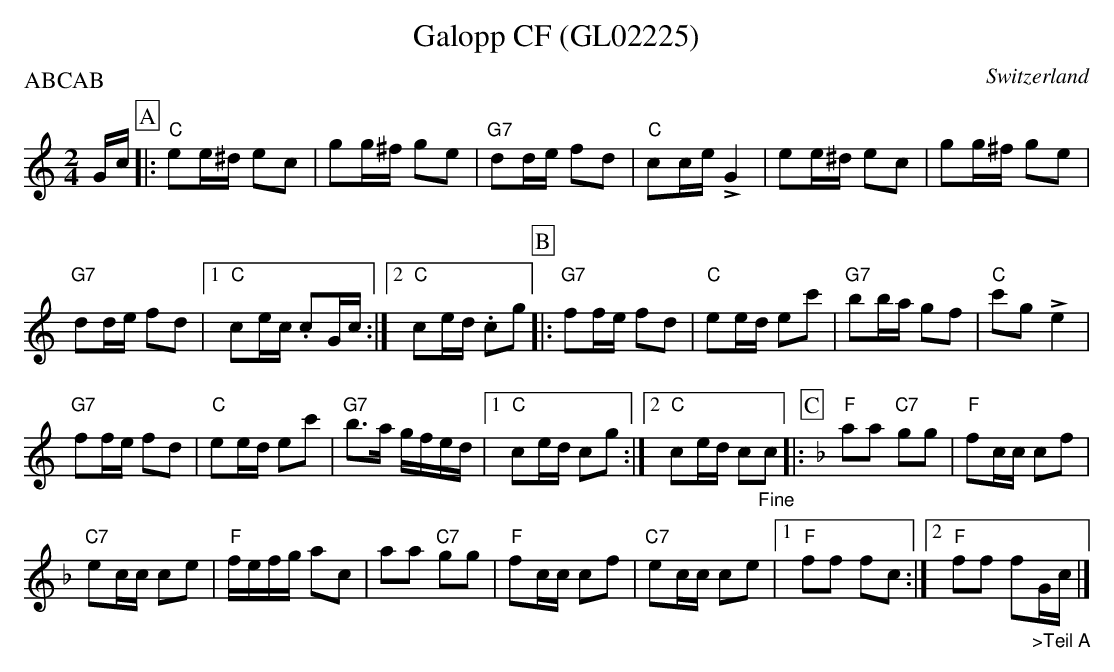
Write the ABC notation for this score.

X:1
T:Galopp CF (GL02225)
O:Switzerland
P:ABCAB
M:2/4
L:1/16
K:C major
Gc [P:A] |: "C"e2e^d e2c2 | g2g^f g2e2 | "G7"d2de f2d2 | "C"c2ce!>!G4 | e2e^d e2c2 | g2g^f g2e2 |
"G7"d2de f2d2 |1 "C"c2ec .c2Gc :|2 "C"c2ed .c2g2 [P:B] |: "G7"f2fe f2d2 | "C"e2ed e2c'2 | "G7"b2ba g2f2 | "C"c'2g2!>!e4 |
"G7"f2fe f2d2 | "C"e2ed e2c'2 | "G7"b3a gfed |1 "C"c2ed c2g2 :|2 "C"c2ed c2"_Fine"c2 |: [P:C] [K:F] "F"a2a2 "C7"g2g2 | "F"f2cc c2f2 |
"C7"e2cc c2e2 |  "F"fefg a2c2  | a2a2  "C7"g2g2 |  "F"f2cc c2f2 |  "C7"e2cc c2e2 |1 "F"f2f2 f2c2 :|2 "F"f2f2 f2"_>Teil A"Gc |]
